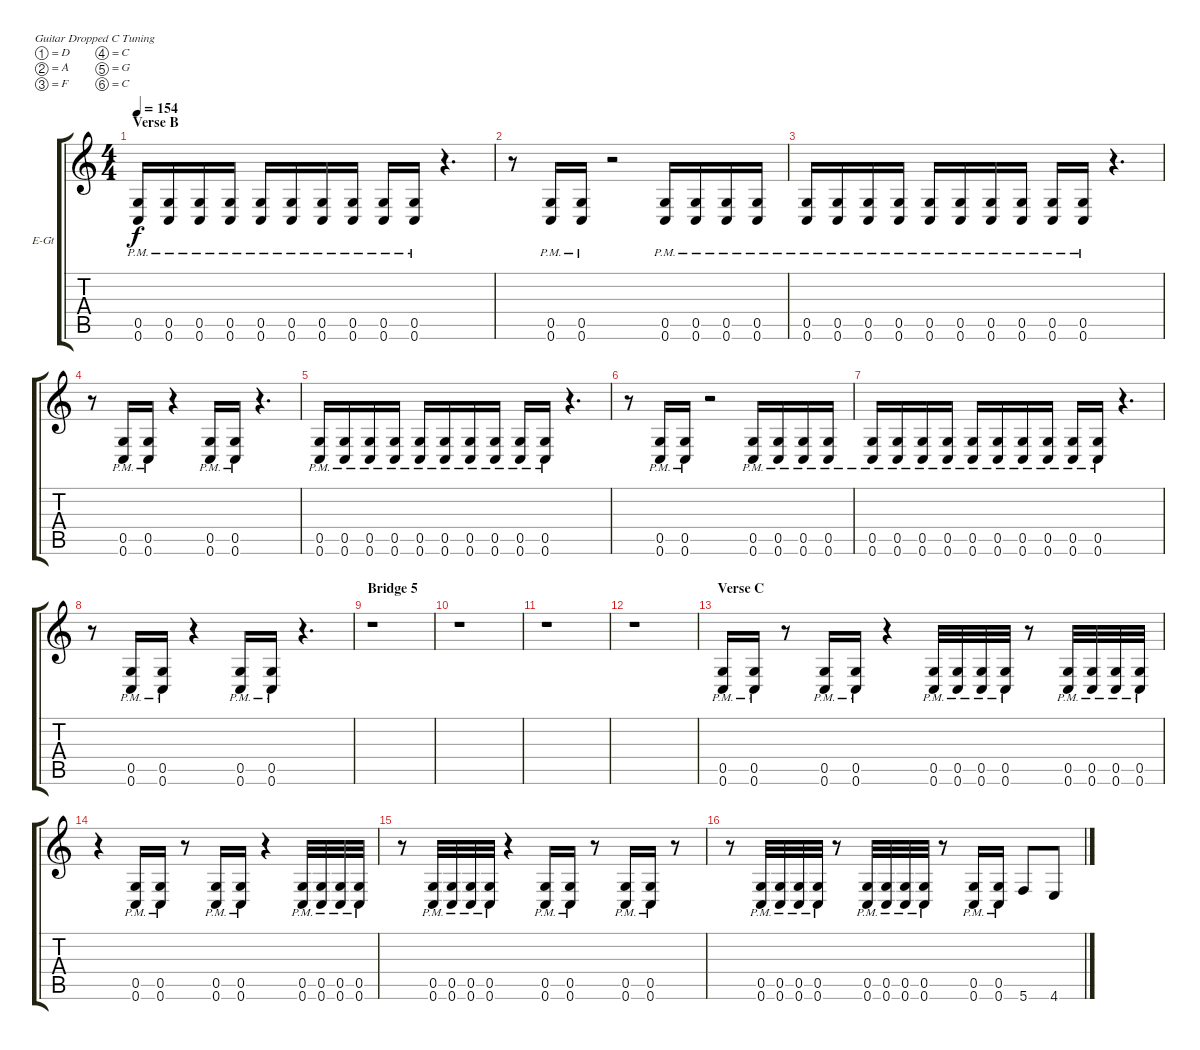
\defaultSystemsLayout 4
\bracketExtendMode groupsimilarinstruments
\firstSystemTrackNameOrientation horizontal
\otherSystemsTrackNameOrientation horizontal
\track ("Rhythm Left" "E-Gt") {instrument overdrivenguitar}
\staff {score tabs}
\tuning (D4 A3 F3 C3 G2 C2)
\ts (4 4)
\section ("" "Verse B")
\tempo 154
\clef g2
\ks c
(0.6{pm} 0.5{pm}).16{dy f} (0.6{pm} 0.5{pm}).16 (0.6{pm} 0.5{pm}).16 (0.6{pm} 0.5{pm}).16 (0.6{pm} 0.5{pm}).16 (0.6{pm} 0.5{pm}).16 (0.6{pm} 0.5{pm}).16 (0.6{pm} 0.5{pm}).16 (0.6{pm} 0.5{pm}).16 (0.6{pm} 0.5{pm}).16 r.4{d} |
r.8 (0.6{pm} 0.5{pm}).16 (0.6{pm} 0.5{pm}).16 r.2 (0.6{pm} 0.5{pm}).16 (0.6{pm} 0.5{pm}).16 (0.6{pm} 0.5{pm}).16 (0.6{pm} 0.5{pm}).16 |
(0.6{pm} 0.5{pm}).16 (0.6{pm} 0.5{pm}).16 (0.6{pm} 0.5{pm}).16 (0.6{pm} 0.5{pm}).16 (0.6{pm} 0.5{pm}).16 (0.6{pm} 0.5{pm}).16 (0.6{pm} 0.5{pm}).16 (0.6{pm} 0.5{pm}).16 (0.6{pm} 0.5{pm}).16 (0.6{pm} 0.5{pm}).16 r.4{d} |
r.8 (0.6{pm} 0.5{pm}).16 (0.6{pm} 0.5{pm}).16 r.4 (0.6{pm} 0.5{pm}).16 (0.6{pm} 0.5{pm}).16 r.4{d} |
(0.6{pm} 0.5{pm}).16 (0.6{pm} 0.5{pm}).16 (0.6{pm} 0.5{pm}).16 (0.6{pm} 0.5{pm}).16 (0.6{pm} 0.5{pm}).16 (0.6{pm} 0.5{pm}).16 (0.6{pm} 0.5{pm}).16 (0.6{pm} 0.5{pm}).16 (0.6{pm} 0.5{pm}).16 (0.6{pm} 0.5{pm}).16 r.4{d} |
r.8 (0.6{pm} 0.5{pm}).16 (0.6{pm} 0.5{pm}).16 r.2 (0.6{pm} 0.5{pm}).16 (0.6{pm} 0.5{pm}).16 (0.6{pm} 0.5{pm}).16 (0.6{pm} 0.5{pm}).16 |
(0.6{pm} 0.5{pm}).16 (0.6{pm} 0.5{pm}).16 (0.6{pm} 0.5{pm}).16 (0.6{pm} 0.5{pm}).16 (0.6{pm} 0.5{pm}).16 (0.6{pm} 0.5{pm}).16 (0.6{pm} 0.5{pm}).16 (0.6{pm} 0.5{pm}).16 (0.6{pm} 0.5{pm}).16 (0.6{pm} 0.5{pm}).16 r.4{d} |
r.8 (0.6{pm} 0.5{pm}).16 (0.6{pm} 0.5{pm}).16 r.4 (0.6{pm} 0.5{pm}).16 (0.6{pm} 0.5{pm}).16 r.4{d} |
\section ("" "Bridge 5")
r.1 |
r.1 |
r.1 |
r.1 |
\section ("" "Verse C")
(0.6 0.5{pm}).16 (0.6{pm} 0.5{pm}).16 r.8 (0.6{pm} 0.5{pm}).16 (0.6{pm} 0.5{pm}).16 r.4 (0.6{pm} 0.5{pm}).32 (0.6{pm} 0.5{pm}).32 (0.6{pm} 0.5{pm}).32 (0.6{pm} 0.5{pm}).32 r.8 (0.6{pm} 0.5{pm}).32 (0.6{pm} 0.5{pm}).32 (0.6{pm} 0.5{pm}).32 (0.6{pm} 0.5{pm}).32 |
r.4 (0.6{pm} 0.5{pm}).16 (0.6{pm} 0.5{pm}).16 r.8 (0.6{pm} 0.5{pm}).16 (0.6{pm} 0.5{pm}).16 r.4 (0.6{pm} 0.5{pm}).32 (0.6{pm} 0.5{pm}).32 (0.6{pm} 0.5{pm}).32 (0.6{pm} 0.5{pm}).32 |
r.8 (0.6{pm} 0.5{pm}).32 (0.6{pm} 0.5).32 (0.6{pm} 0.5{pm}).32 (0.6{pm} 0.5{pm}).32 r.4 (0.6{pm} 0.5{pm}).16 (0.6{pm} 0.5{pm}).16 r.8 (0.6{pm} 0.5{pm}).16 (0.6{pm} 0.5{pm}).16 r.8 |
r.8 (0.6{pm} 0.5{pm}).32 (0.6{pm} 0.5{pm}).32 (0.6{pm} 0.5{pm}).32 (0.6{pm} 0.5{pm}).32 r.8 (0.6{pm} 0.5{pm}).32 (0.6{pm} 0.5{pm}).32 (0.6{pm} 0.5{pm}).32 (0.6{pm} 0.5{pm}).32 r.8 (0.6{pm} 0.5{pm}).16 (0.6{pm} 0.5{pm}).16 5.6.8 4.6.8
